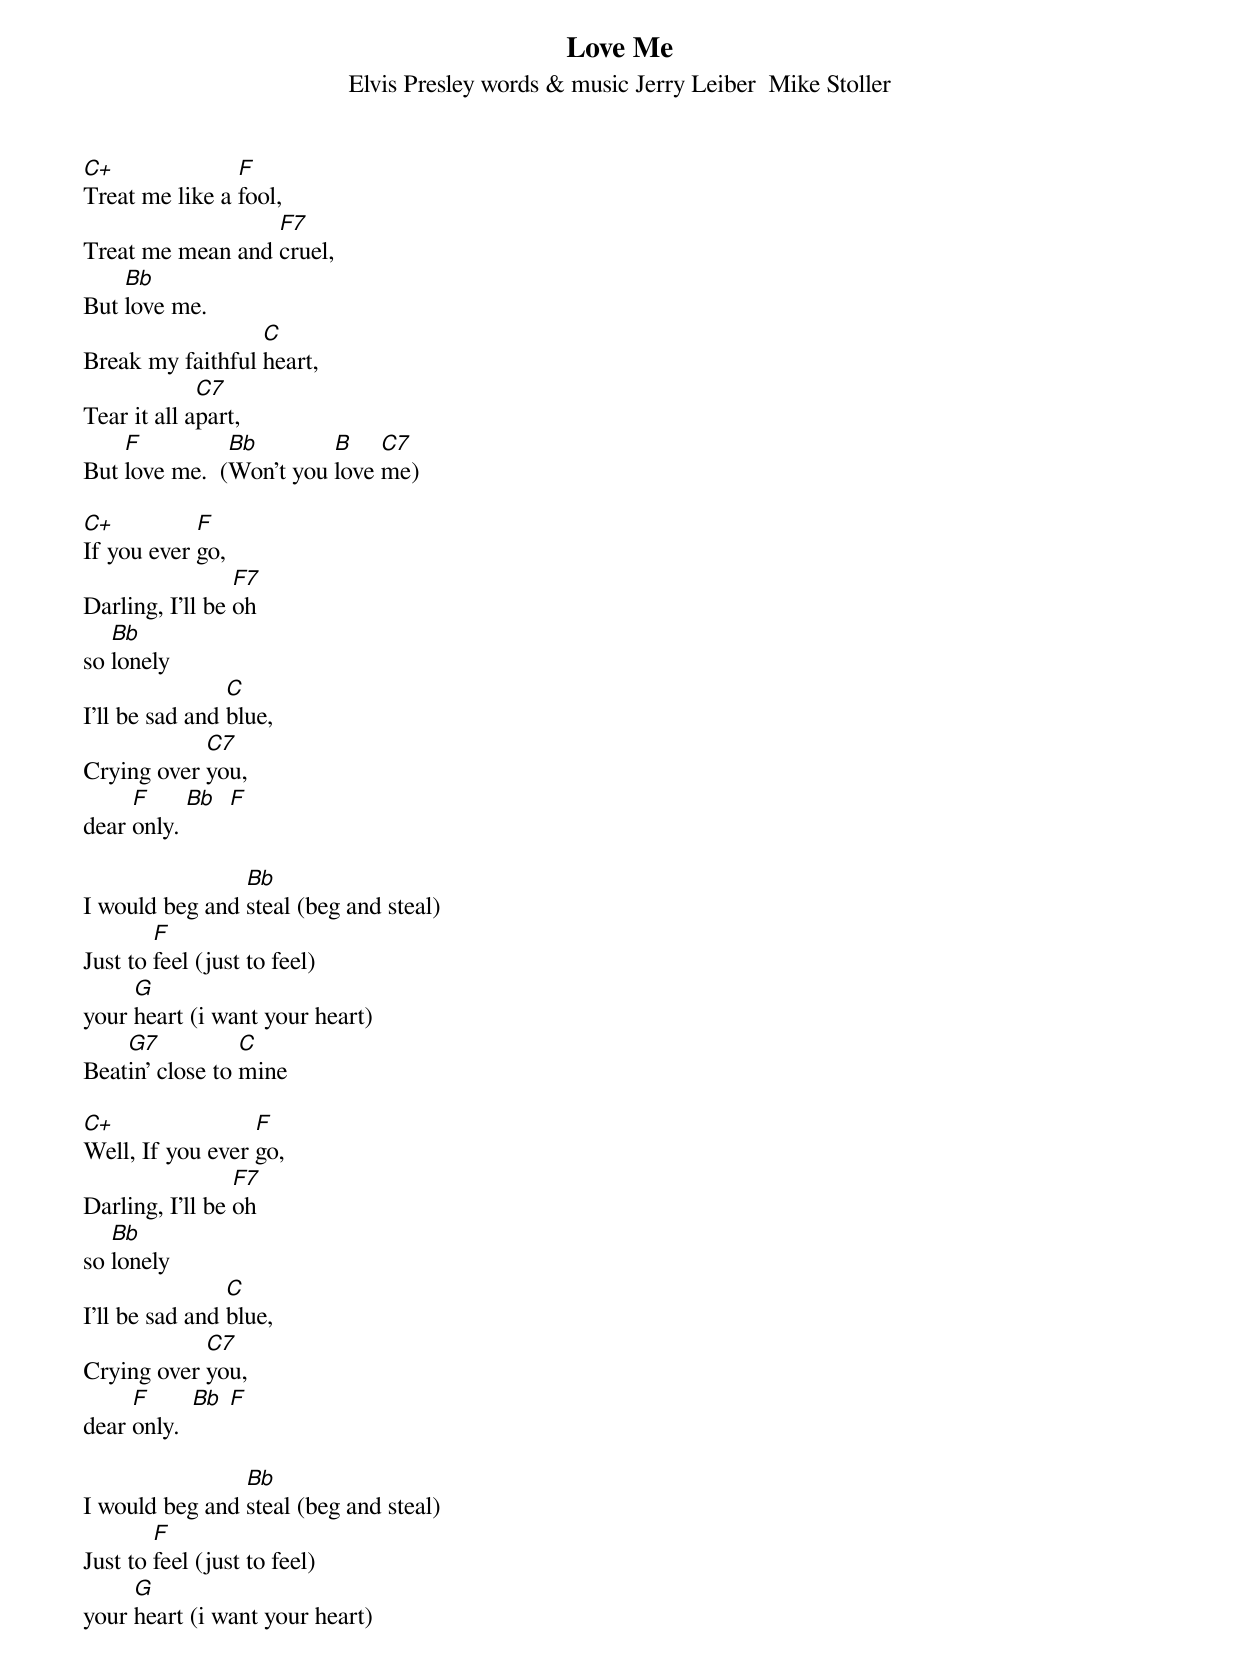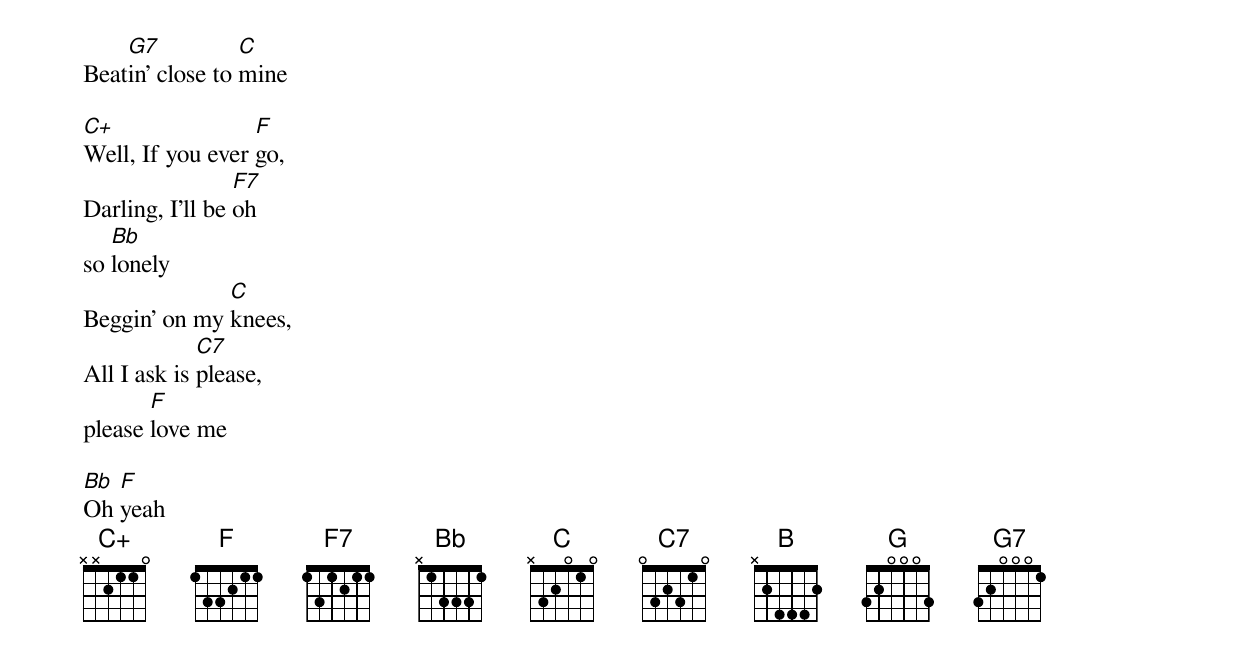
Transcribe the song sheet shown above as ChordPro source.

{title: Love Me}
{subtitle: Elvis Presley words & music Jerry Leiber  Mike Stoller}
[C+]Treat me like a [F]fool,
Treat me mean and [F7]cruel,
But [Bb]love me.
Break my faithful [C]heart,
Tear it all a[C7]part,
But [F]love me.  ([Bb]Won’t you [B]love [C7]me)

[C+]If you ever [F]go,
Darling, I'll be [F7]oh
so [Bb]lonely
I'll be sad and [C]blue,
Crying over [C7]you,
dear [F]only. [Bb]  [F]

I would beg and [Bb]steal (beg and steal)
Just to [F]feel (just to feel)
your [G]heart (i want your heart)
Beat[G7]in' close to [C]mine

[C+]Well, If you ever [F]go,
Darling, I'll be [F7]oh
so [Bb]lonely
I'll be sad and [C]blue,
Crying over [C7]you,
dear [F]only.  [Bb] [F]

I would beg and [Bb]steal (beg and steal)
Just to [F]feel (just to feel)
your [G]heart (i want your heart)
Beat[G7]in' close to [C]mine

[C+]Well, If you ever [F]go,
Darling, I'll be [F7]oh
so [Bb]lonely
Beggin' on my [C]knees,
All I ask is [C7]please,
please [F]love me

[Bb]Oh [F]yeah
